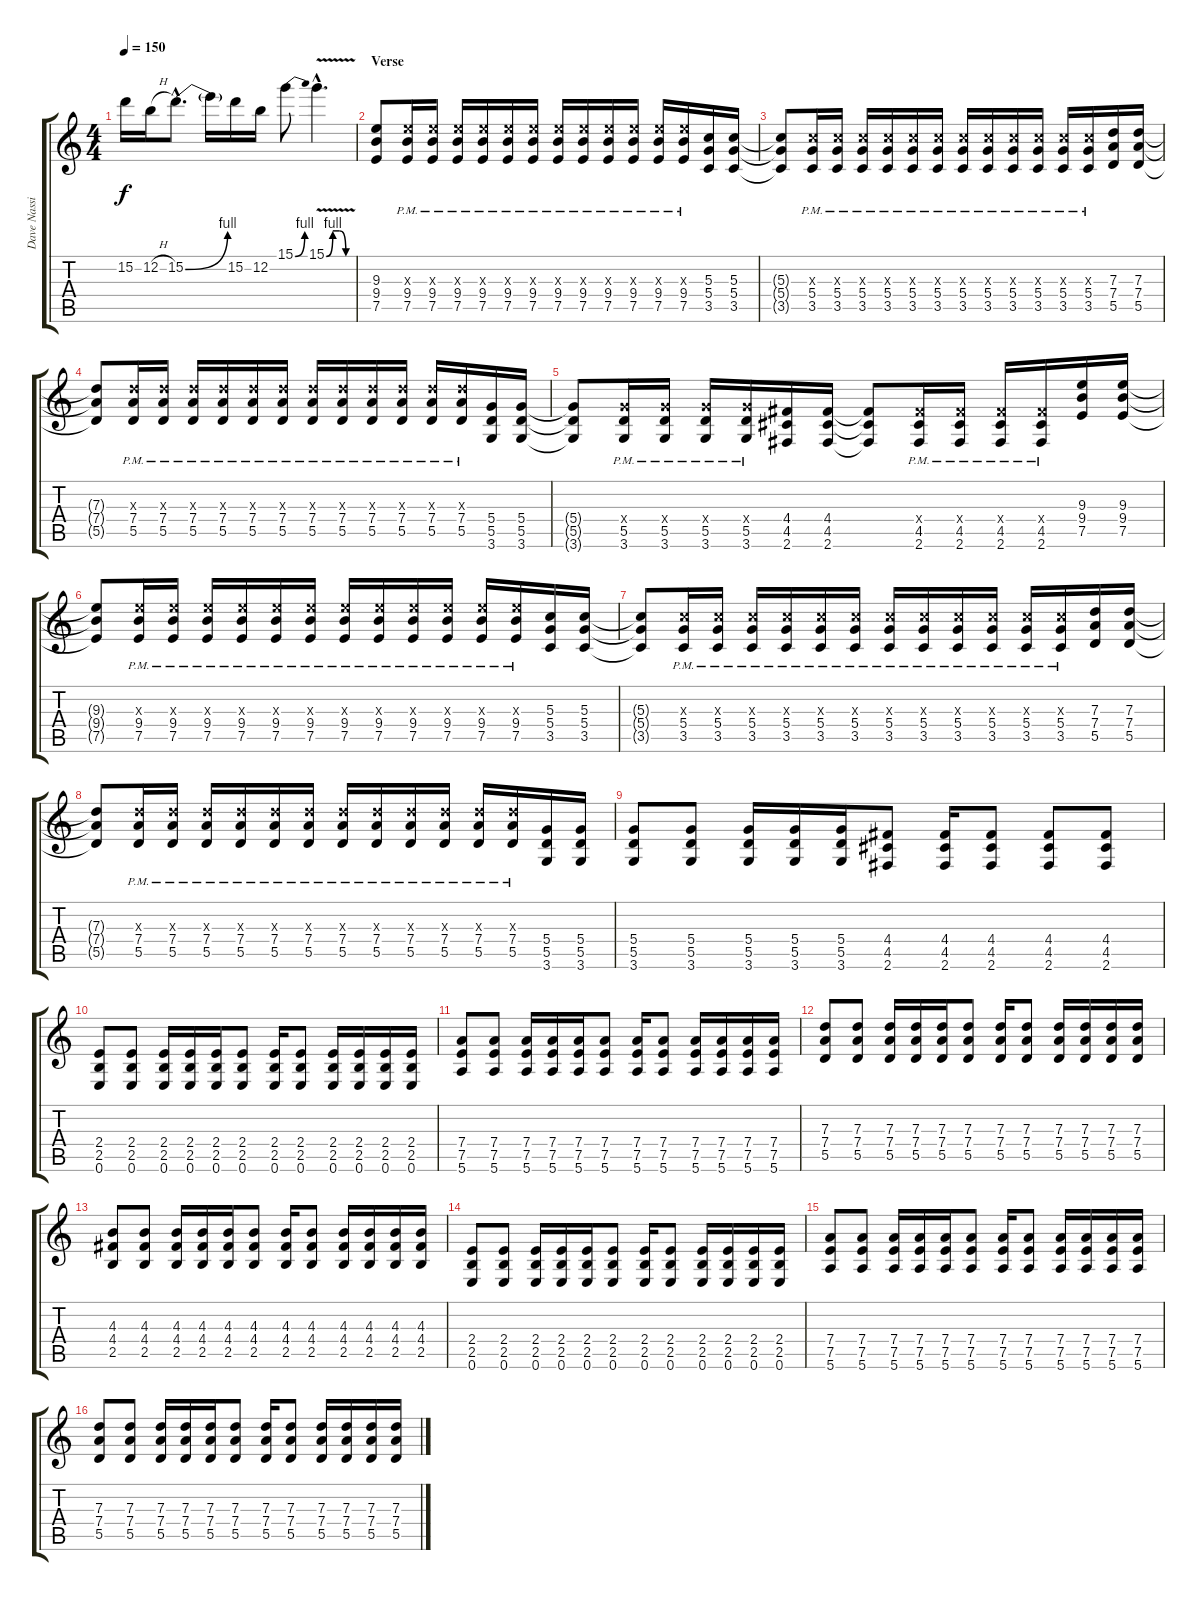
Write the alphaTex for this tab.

\track ("Dave Nassie" "Dave Nassi") {instrument distortionguitar}
\staff {score tabs}
\tuning (E4 B3 G3 D3 A2 E2) {hide}
\ts (4 4)
\tempo 150
\clef g2
\ks c
15.2.16{dy f} 12.2{h}.16 15.2{be (bend 0 0 60 4) hac}.8{d} 15.2{t}.16 15.2.16 12.2.16 15.1{be (bend 0 0 60 4)}.8 15.1{be (custom 0 0 15 4 30 4 45 0 60 0) v hac}.4{d} |
\section ("" "Verse")
(9.3 9.4 7.5).8{volume 10} (9.3{x} 9.4{pm} 7.5).16 (9.3{x} 9.4{pm} 7.5).16 (9.3{x} 9.4{pm} 7.5).16 (9.3{x} 9.4{pm} 7.5).16 (9.3{x} 9.4{pm} 7.5).16 (9.3{x} 9.4{pm} 7.5).16 (9.3{x} 9.4{pm} 7.5).16 (9.3{x} 9.4{pm} 7.5).16 (9.3{x} 9.4{pm} 7.5).16 (9.3{x} 9.4{pm} 7.5).16 (9.3{x} 9.4{pm} 7.5).16 (9.3{x} 9.4{pm} 7.5).16 (5.3 5.4 3.5).16 (5.3 5.4 3.5).16 |
(5.3{t} 5.4{t} 3.5{t}).8 (5.3{x} 5.4{pm} 3.5).16 (5.3{x} 5.4{pm} 3.5).16 (5.3{x} 5.4{pm} 3.5).16 (5.3{x} 5.4{pm} 3.5).16 (5.3{x} 5.4{pm} 3.5).16 (5.3{x} 5.4{pm} 3.5).16 (5.3{x} 5.4{pm} 3.5).16 (5.3{x} 5.4{pm} 3.5).16 (5.3{x} 5.4{pm} 3.5).16 (5.3{x} 5.4{pm} 3.5).16 (5.3{x} 5.4{pm} 3.5).16 (5.3{x} 5.4{pm} 3.5).16 (7.3 7.4 5.5).16 (7.3 7.4 5.5).16 |
(7.3{t} 7.4{t} 5.5{t}).8 (7.3{x} 7.4{pm} 5.5).16 (7.3{x} 7.4{pm} 5.5).16 (7.3{x} 7.4{pm} 5.5).16 (7.3{x} 7.4{pm} 5.5).16 (7.3{x} 7.4{pm} 5.5).16 (7.3{x} 7.4{pm} 5.5).16 (7.3{x} 7.4{pm} 5.5).16 (7.3{x} 7.4{pm} 5.5).16 (7.3{x} 7.4{pm} 5.5).16 (7.3{x} 7.4{pm} 5.5).16 (7.3{x} 7.4{pm} 5.5).16 (7.3{x} 7.4{pm} 5.5).16 (5.4 5.5 3.6).16 (5.4 5.5 3.6).16 |
(5.4{t} 5.5{t} 3.6{t}).8 (5.4{x} 5.5 3.6{pm}).16 (5.4{x} 5.5 3.6{pm}).16 (5.4{x} 5.5 3.6{pm}).16 (5.4{x} 5.5 3.6{pm}).16 (4.4 4.5 2.6).16 (4.4 4.5 2.6).16 (4.4{t} 4.5{t} 2.6{t}).8 (4.4{x} 4.5 2.6{pm}).16 (4.4{x} 4.5 2.6{pm}).16 (4.4{x} 4.5 2.6{pm}).16 (4.4{x} 4.5 2.6{pm}).16 (9.3 9.4 7.5).16 (9.3 9.4 7.5).16 |
(9.3{t} 9.4{t} 7.5{t}).8 (9.3{x} 9.4{pm} 7.5).16 (9.3{x} 9.4{pm} 7.5).16 (9.3{x} 9.4{pm} 7.5).16 (9.3{x} 9.4{pm} 7.5).16 (9.3{x} 9.4{pm} 7.5).16 (9.3{x} 9.4{pm} 7.5).16 (9.3{x} 9.4{pm} 7.5).16 (9.3{x} 9.4{pm} 7.5).16 (9.3{x} 9.4{pm} 7.5).16 (9.3{x} 9.4{pm} 7.5).16 (9.3{x} 9.4{pm} 7.5).16 (9.3{x} 9.4{pm} 7.5).16 (5.3 5.4 3.5).16 (5.3 5.4 3.5).16 |
(5.3{t} 5.4{t} 3.5{t}).8 (5.3{x} 5.4{pm} 3.5).16 (5.3{x} 5.4{pm} 3.5).16 (5.3{x} 5.4{pm} 3.5).16 (5.3{x} 5.4{pm} 3.5).16 (5.3{x} 5.4{pm} 3.5).16 (5.3{x} 5.4{pm} 3.5).16 (5.3{x} 5.4{pm} 3.5).16 (5.3{x} 5.4{pm} 3.5).16 (5.3{x} 5.4{pm} 3.5).16 (5.3{x} 5.4{pm} 3.5).16 (5.3{x} 5.4{pm} 3.5).16 (5.3{x} 5.4{pm} 3.5).16 (7.3 7.4 5.5).16 (7.3 7.4 5.5).16 |
(7.3{t} 7.4{t} 5.5{t}).8 (7.3{x} 7.4{pm} 5.5).16 (7.3{x} 7.4{pm} 5.5).16 (7.3{x} 7.4{pm} 5.5).16 (7.3{x} 7.4{pm} 5.5).16 (7.3{x} 7.4{pm} 5.5).16 (7.3{x} 7.4{pm} 5.5).16 (7.3{x} 7.4{pm} 5.5).16 (7.3{x} 7.4{pm} 5.5).16 (7.3{x} 7.4{pm} 5.5).16 (7.3{x} 7.4{pm} 5.5).16 (7.3{x} 7.4{pm} 5.5).16 (7.3{x} 7.4{pm} 5.5).16 (5.4 5.5 3.6).16 (5.4 5.5 3.6).16 |
(5.4 5.5 3.6).8 (5.4 5.5 3.6).8 (5.4 5.5 3.6).16 (5.4 5.5 3.6).16 (5.4 5.5 3.6).16 (4.4 4.5 2.6).8 (4.4 4.5 2.6).16 (4.4 4.5 2.6).8 (4.4 4.5 2.6).8 (4.4 4.5 2.6).8 |
(2.4 2.5 0.6).8 (2.4 2.5 0.6).8 (2.4 2.5 0.6).16 (2.4 2.5 0.6).16 (2.4 2.5 0.6).16 (2.4 2.5 0.6).8 (2.4 2.5 0.6).16 (2.4 2.5 0.6).8 (2.4 2.5 0.6).16 (2.4 2.5 0.6).16 (2.4 2.5 0.6).16 (2.4 2.5 0.6).16 |
(7.4 7.5 5.6).8 (7.4 7.5 5.6).8 (7.4 7.5 5.6).16 (7.4 7.5 5.6).16 (7.4 7.5 5.6).16 (7.4 7.5 5.6).8 (7.4 7.5 5.6).16 (7.4 7.5 5.6).8 (7.4 7.5 5.6).16 (7.4 7.5 5.6).16 (7.4 7.5 5.6).16 (7.4 7.5 5.6).16 |
(7.3 7.4 5.5).8 (7.3 7.4 5.5).8 (7.3 7.4 5.5).16 (7.3 7.4 5.5).16 (7.3 7.4 5.5).16 (7.3 7.4 5.5).8 (7.3 7.4 5.5).16 (7.3 7.4 5.5).8 (7.3 7.4 5.5).16 (7.3 7.4 5.5).16 (7.3 7.4 5.5).16 (7.3 7.4 5.5).16 |
(4.3 4.4 2.5).8 (4.3 4.4 2.5).8 (4.3 4.4 2.5).16 (4.3 4.4 2.5).16 (4.3 4.4 2.5).16 (4.3 4.4 2.5).8 (4.3 4.4 2.5).16 (4.3 4.4 2.5).8 (4.3 4.4 2.5).16 (4.3 4.4 2.5).16 (4.3 4.4 2.5).16 (4.3 4.4 2.5).16 |
(2.4 2.5 0.6).8 (2.4 2.5 0.6).8 (2.4 2.5 0.6).16 (2.4 2.5 0.6).16 (2.4 2.5 0.6).16 (2.4 2.5 0.6).8 (2.4 2.5 0.6).16 (2.4 2.5 0.6).8 (2.4 2.5 0.6).16 (2.4 2.5 0.6).16 (2.4 2.5 0.6).16 (2.4 2.5 0.6).16 |
(7.4 7.5 5.6).8 (7.4 7.5 5.6).8 (7.4 7.5 5.6).16 (7.4 7.5 5.6).16 (7.4 7.5 5.6).16 (7.4 7.5 5.6).8 (7.4 7.5 5.6).16 (7.4 7.5 5.6).8 (7.4 7.5 5.6).16 (7.4 7.5 5.6).16 (7.4 7.5 5.6).16 (7.4 7.5 5.6).16 |
(7.3 7.4 5.5).8 (7.3 7.4 5.5).8 (7.3 7.4 5.5).16 (7.3 7.4 5.5).16 (7.3 7.4 5.5).16 (7.3 7.4 5.5).8 (7.3 7.4 5.5).16 (7.3 7.4 5.5).8 (7.3 7.4 5.5).16 (7.3 7.4 5.5).16 (7.3 7.4 5.5).16 (7.3 7.4 5.5).16
